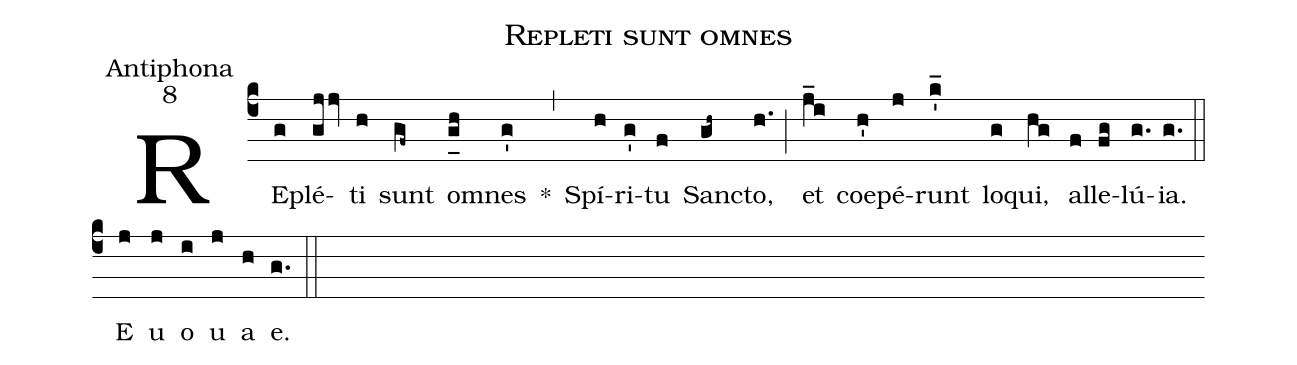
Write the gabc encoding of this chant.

name:Repleti sunt omnes;
office-part:Antiphona;
mode:8;
%%
(c4) RE(g)plé(gjjv)ti(h) sunt(gf~) o(g_[uh:l]h)mnes(g') *(,) Spí(h)ri(g')tu(f) San(gh~)cto,(h.) (;) et(j_i) coe(h')pé(j)runt(k'_) lo(g)qui,(hg) al(f)le(fg)lú(g.){ia}.(g.) (::) <eu>E(j) u(j) o(i) u(j) a(h) e.</eu>(g.) (::)
